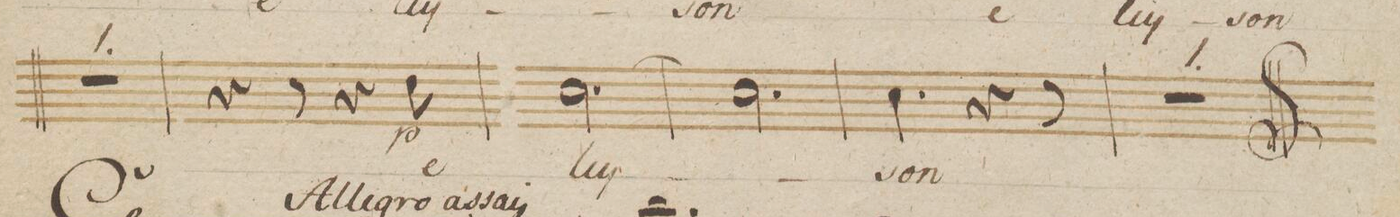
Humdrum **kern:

**kern	**text	**dynam
*I"Canto	*	*
*clefC1	*	*
*k[b-]	*	*
*M6/8	*	*
2.r	.	.
=110	=110	=110
4r	.	.
8r	.	.
4r	.	.
8b-\	e-	p
=111	=111	=111
[2.a\	-ley-	.
=112	=112	=112
2.a\]	.	.
=113	=113	=113
4.a\	-son	.
4r	.	.
8r	.	.
=114	=114	=114
2.r	.	.
==	==	==
*-	*-	*-
